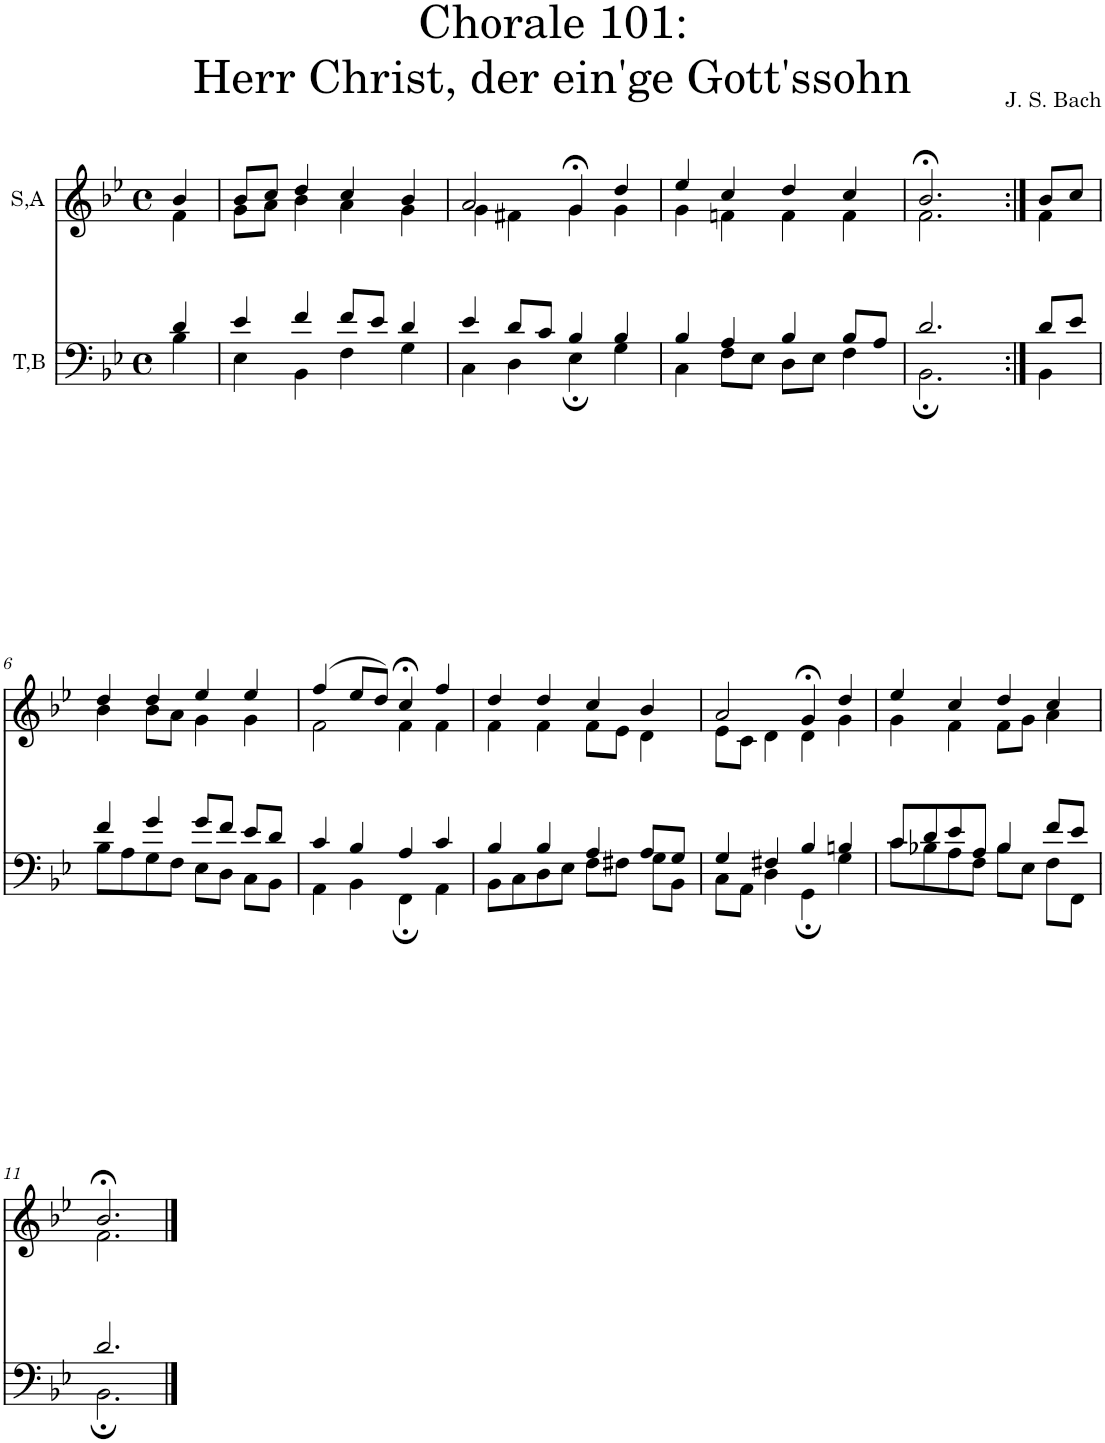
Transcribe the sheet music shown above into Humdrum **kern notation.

**kern	**kern
*part2	*part1
*staff2	*staff1
*I"T,B	*I"S,A
*clefF4	*clefG2
*k[b-e-]	*k[b-e-]
*M4/4	*M4/4
*met(c)	*met(c)
=	=
*^	*^
4d/	4B-\	4b-/	4f\
=1	=1	=1	=1
4e-/	4E-\	8b-/L	8g\L
.	.	8cc/J	8a\J
4f/	4BB-\	4dd/	4b-\
8f/L	4F\	4cc/	4a\
8e-/J	.	.	.
4d/	4G\	4b-/	4g\
=2	=2	=2	=2
4e-/	4C\	2a/	4g\
8d/L	4D\	.	4f#X\
8c/J	.	.	.
4B-/	4E-;\	4g;</	4g\
4B-/	4G\	4dd/	4g\
=3	=3	=3	=3
4B-/	4C\	4ee-/	4g\
4A/	8F\L	4cc/	4fn\
.	8E-\J	.	.
4B-/	8D\L	4dd/	4f\
.	8E-\J	.	.
8B-/L	4F\	4cc/	4f\
8A/J	.	.	.
=1461	=1461	=1461	=1461
2.d/	2.BB-;\	2.b-;</	2.f\
=1462:|!	=1462:|!	=1462:|!	=1462:|!
8d/L	4BB-\	8b-/L	4f\
8e-/J	.	8cc/J	.
!!LO:LB:g=z	!!
=6	=6	=6	=6
4f/	8B-\L	4dd/	4b-\
.	8A\	.	.
4g/	8G\	4dd/	8b-\L
.	8F\J	.	8a\J
8g/L	8E-\L	4ee-/	4g\
8f/J	8D\J	.	.
8e-/L	8C\L	4ee-/	4g\
8d/J	8BB-\J	.	.
=7	=7	=7	=7
4c/	4AA\	(>4ff/	2f\
4B-/	4BB-\	8ee-/L	.
.	.	8dd/J)	.
4A/	4FF;\	4cc;</	4f\
4c/	4AA\	4ff/	4f\
=8	=8	=8	=8
4B-/	8BB-\L	4dd/	4f\
.	8C\	.	.
4B-/	8D\	4dd/	4f\
.	8E-\J	.	.
4A/	8F\L	4cc/	8f\L
.	8F#X\J	.	8e-\J
8A/L	8G\L	4b-/	4d\
8G/J	8BB-\J	.	.
=9	=9	=9	=9
4G/	8C\L	2a/	8e-\L
.	8AA\J	.	8c\J
4F#X/	4D\	.	4d\
4B-/	4GG;\	4g;</	4d\
4Bn/	4G\	4dd/	4g\
=10	=10	=10	=10
8c/L	8c\L	4ee-/	4g\
8d/	8B-X\	.	.
8e-/	8A\	4cc/	4f\
8A/J	8F\J	.	.
4B-/	8B-\L	4dd/	8f\L
.	8E-\J	.	8g\J
8f/L	8F\L	4cc/	4a\
8e-/J	8FF\J	.	.
!!LO:LB:g=z	!!
=11	=11	=11	=11
2.d/	2.BB-;\	2.b-;</	2.f\
*v	*v	*	*
*	*v	*v
==	==
*-	*-
